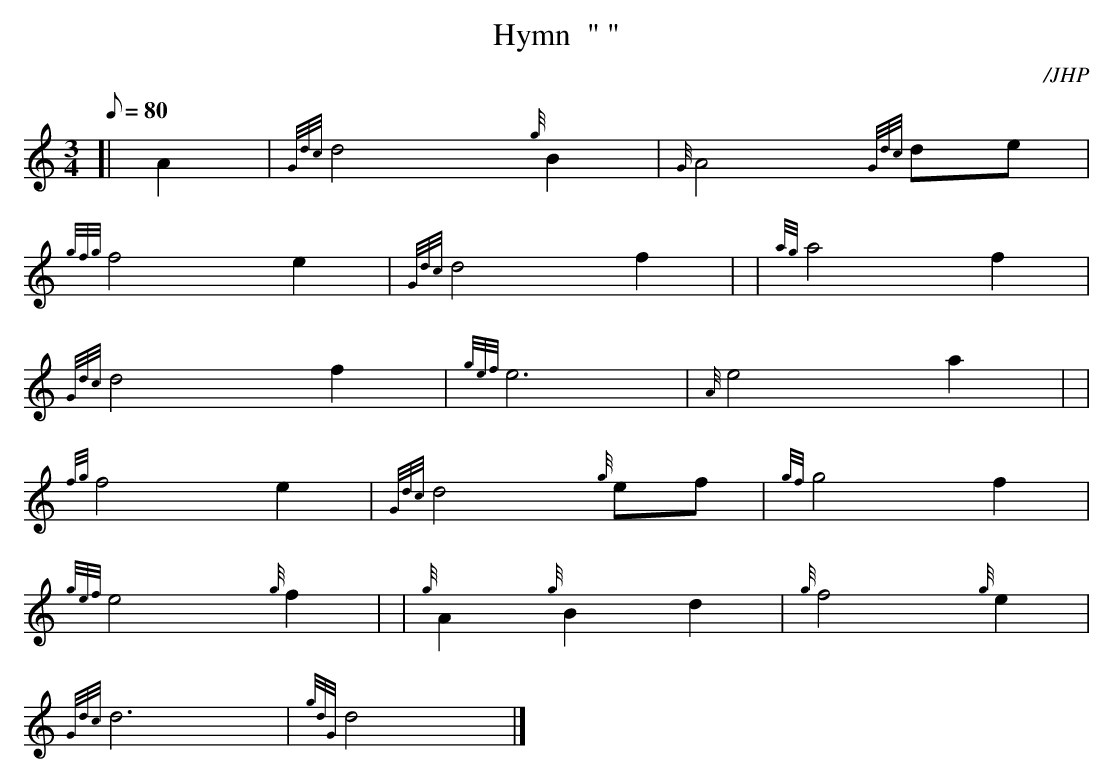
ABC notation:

X:1
T:Hymn  " "
M:3/4
L:1/8
Q:80
C:/JHP
K:HP
[| A2 | \
{Gdc}d4{g}B2 | \
{G}A4{Gdc}de |
{gfg}f4e2 | \
{Gdc}d4f2 | | \
{ag}a4f2 |
{Gdc}d4f2 | \
{gef}e6 | \
{A}e4a2| |
{fg}f4e2 | \
{Gdc}d4{g}ef | \
{gf}g4f2 |
{gef}e4{g}f2 | | \
{g}A2{g}B2d2 | \
{g}f4{g}e2 |
{Gdc}d6 | \
{gdG}d4|]
